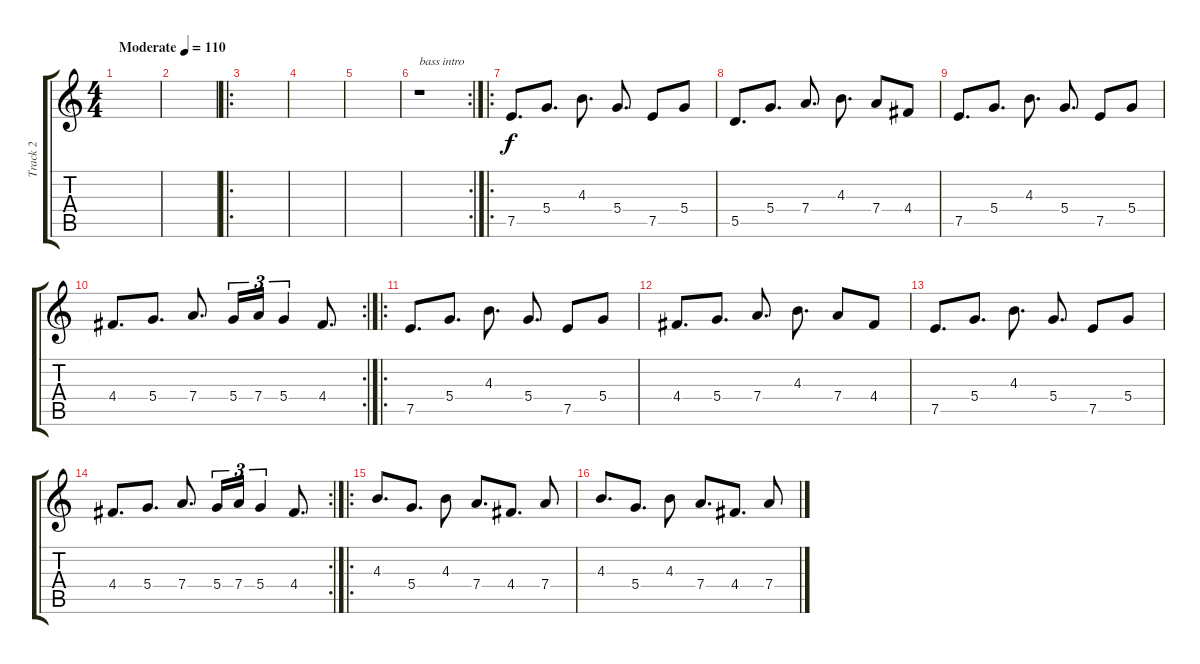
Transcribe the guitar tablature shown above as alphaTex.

\track ("Track 2" "Track 2") {instrument distortionguitar}
\staff {score tabs}
\tuning (E4 B3 G3 D3 A2 E2) {hide}
\ts (4 4)
\tempo (110 "Moderate")
\clef g2
\ks c
|
|
\ro
|
|
|
\rc 2
r.1{txt "bass intro"} |
\ro
7.5.8{d} 5.4.8{d} 4.3.8{d} 5.4.8{d} 7.5.8 5.4.8 |
5.5.8{d} 5.4.8{d} 7.4.8{d} 4.3.8{d} 7.4.8 4.4.8 |
7.5.8{d} 5.4.8{d} 4.3.8{d} 5.4.8{d} 7.5.8 5.4.8 |
\rc 2
4.4.8{d} 5.4.8{d} 7.4.8{d} 5.4.16{tu (3 2)} 7.4.16{tu (3 2)} 5.4.4{tu (3 2)} 4.4.8{d} |
\ro
7.5.8{d} 5.4.8{d} 4.3.8{d} 5.4.8{d} 7.5.8 5.4.8 |
4.4.8{d} 5.4.8{d} 7.4.8{d} 4.3.8{d} 7.4.8 4.4.8 |
7.5.8{d} 5.4.8{d} 4.3.8{d} 5.4.8{d} 7.5.8 5.4.8 |
\rc 2
4.4.8{d} 5.4.8{d} 7.4.8{d} 5.4.16{tu (3 2)} 7.4.16{tu (3 2)} 5.4.4{tu (3 2)} 4.4.8{d} |
\ro
4.3.8{d} 5.4.8{d} 4.3.8 7.4.8{d} 4.4.8{d} 7.4.8 |
4.3.8{d} 5.4.8{d} 4.3.8 7.4.8{d} 4.4.8{d} 7.4.8
